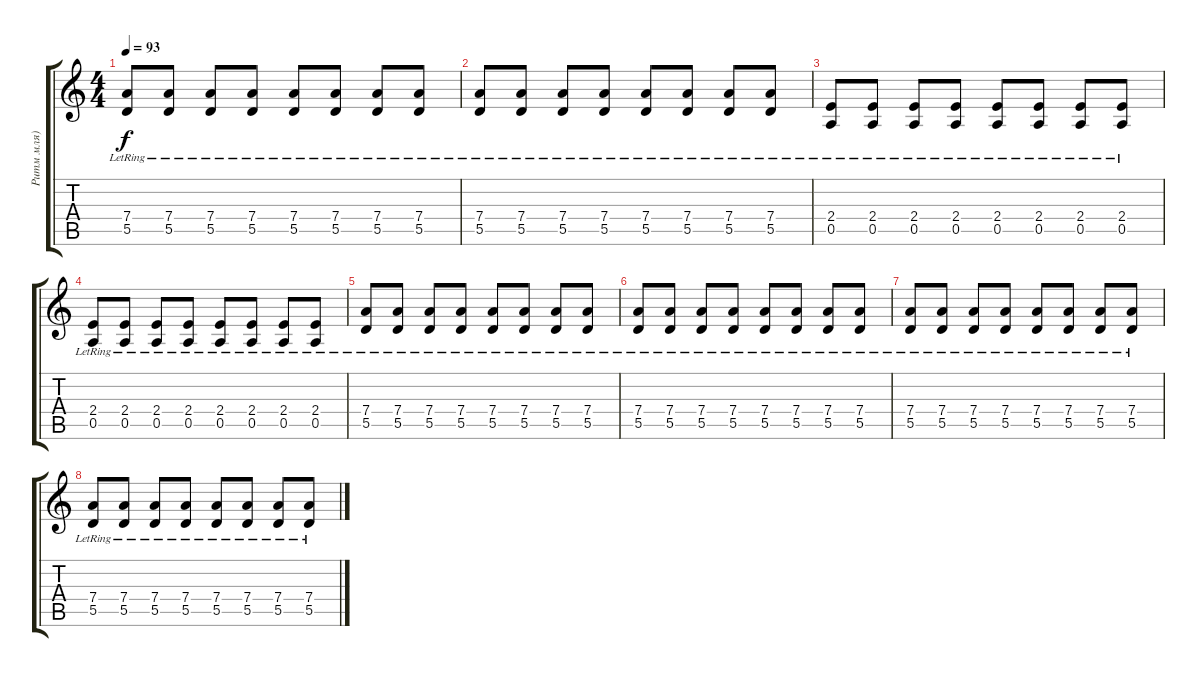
\track ("Ритм мля)" "Ритм мля)") {instrument overdrivenguitar}
\staff {score tabs}
\tuning (E4 B3 G3 D3 A2 E2) {hide}
\ts (4 4)
\tempo 93
\clef g2
\ks c
(7.4{lr} 5.5{lr}).8{dy f} (7.4{lr} 5.5{lr}).8 (7.4{lr} 5.5{lr}).8 (7.4{lr} 5.5{lr}).8 (7.4{lr} 5.5{lr}).8 (7.4{lr} 5.5{lr}).8 (7.4{lr} 5.5{lr}).8 (7.4{lr} 5.5{lr}).8 |
(7.4{lr} 5.5{lr}).8 (7.4{lr} 5.5{lr}).8 (7.4{lr} 5.5{lr}).8 (7.4{lr} 5.5{lr}).8 (7.4{lr} 5.5{lr}).8 (7.4{lr} 5.5{lr}).8 (7.4{lr} 5.5{lr}).8 (7.4{lr} 5.5{lr}).8 |
(2.4{lr} 0.5{lr}).8 (2.4{lr} 0.5{lr}).8 (2.4{lr} 0.5{lr}).8 (2.4{lr} 0.5{lr}).8 (2.4{lr} 0.5{lr}).8 (2.4{lr} 0.5{lr}).8 (2.4{lr} 0.5{lr}).8 (2.4{lr} 0.5{lr}).8 |
(2.4{lr} 0.5{lr}).8 (2.4{lr} 0.5{lr}).8 (2.4{lr} 0.5{lr}).8 (2.4{lr} 0.5{lr}).8 (2.4{lr} 0.5{lr}).8 (2.4{lr} 0.5{lr}).8 (2.4{lr} 0.5{lr}).8 (2.4{lr} 0.5{lr}).8 |
(7.4{lr} 5.5{lr}).8 (7.4{lr} 5.5{lr}).8 (7.4{lr} 5.5{lr}).8 (7.4{lr} 5.5{lr}).8 (7.4{lr} 5.5{lr}).8 (7.4{lr} 5.5{lr}).8 (7.4{lr} 5.5{lr}).8 (7.4{lr} 5.5{lr}).8 |
(7.4{lr} 5.5{lr}).8 (7.4{lr} 5.5{lr}).8 (7.4{lr} 5.5{lr}).8 (7.4{lr} 5.5{lr}).8 (7.4{lr} 5.5{lr}).8 (7.4{lr} 5.5{lr}).8 (7.4{lr} 5.5{lr}).8 (7.4{lr} 5.5{lr}).8 |
(7.4{lr} 5.5{lr}).8 (7.4{lr} 5.5{lr}).8 (7.4{lr} 5.5{lr}).8 (7.4{lr} 5.5{lr}).8 (7.4{lr} 5.5{lr}).8 (7.4{lr} 5.5{lr}).8 (7.4{lr} 5.5{lr}).8 (7.4{lr} 5.5{lr}).8 |
(7.4{lr} 5.5{lr}).8 (7.4{lr} 5.5{lr}).8 (7.4{lr} 5.5{lr}).8 (7.4{lr} 5.5{lr}).8 (7.4{lr} 5.5{lr}).8 (7.4{lr} 5.5{lr}).8 (7.4{lr} 5.5{lr}).8 (7.4{lr} 5.5{lr}).8
